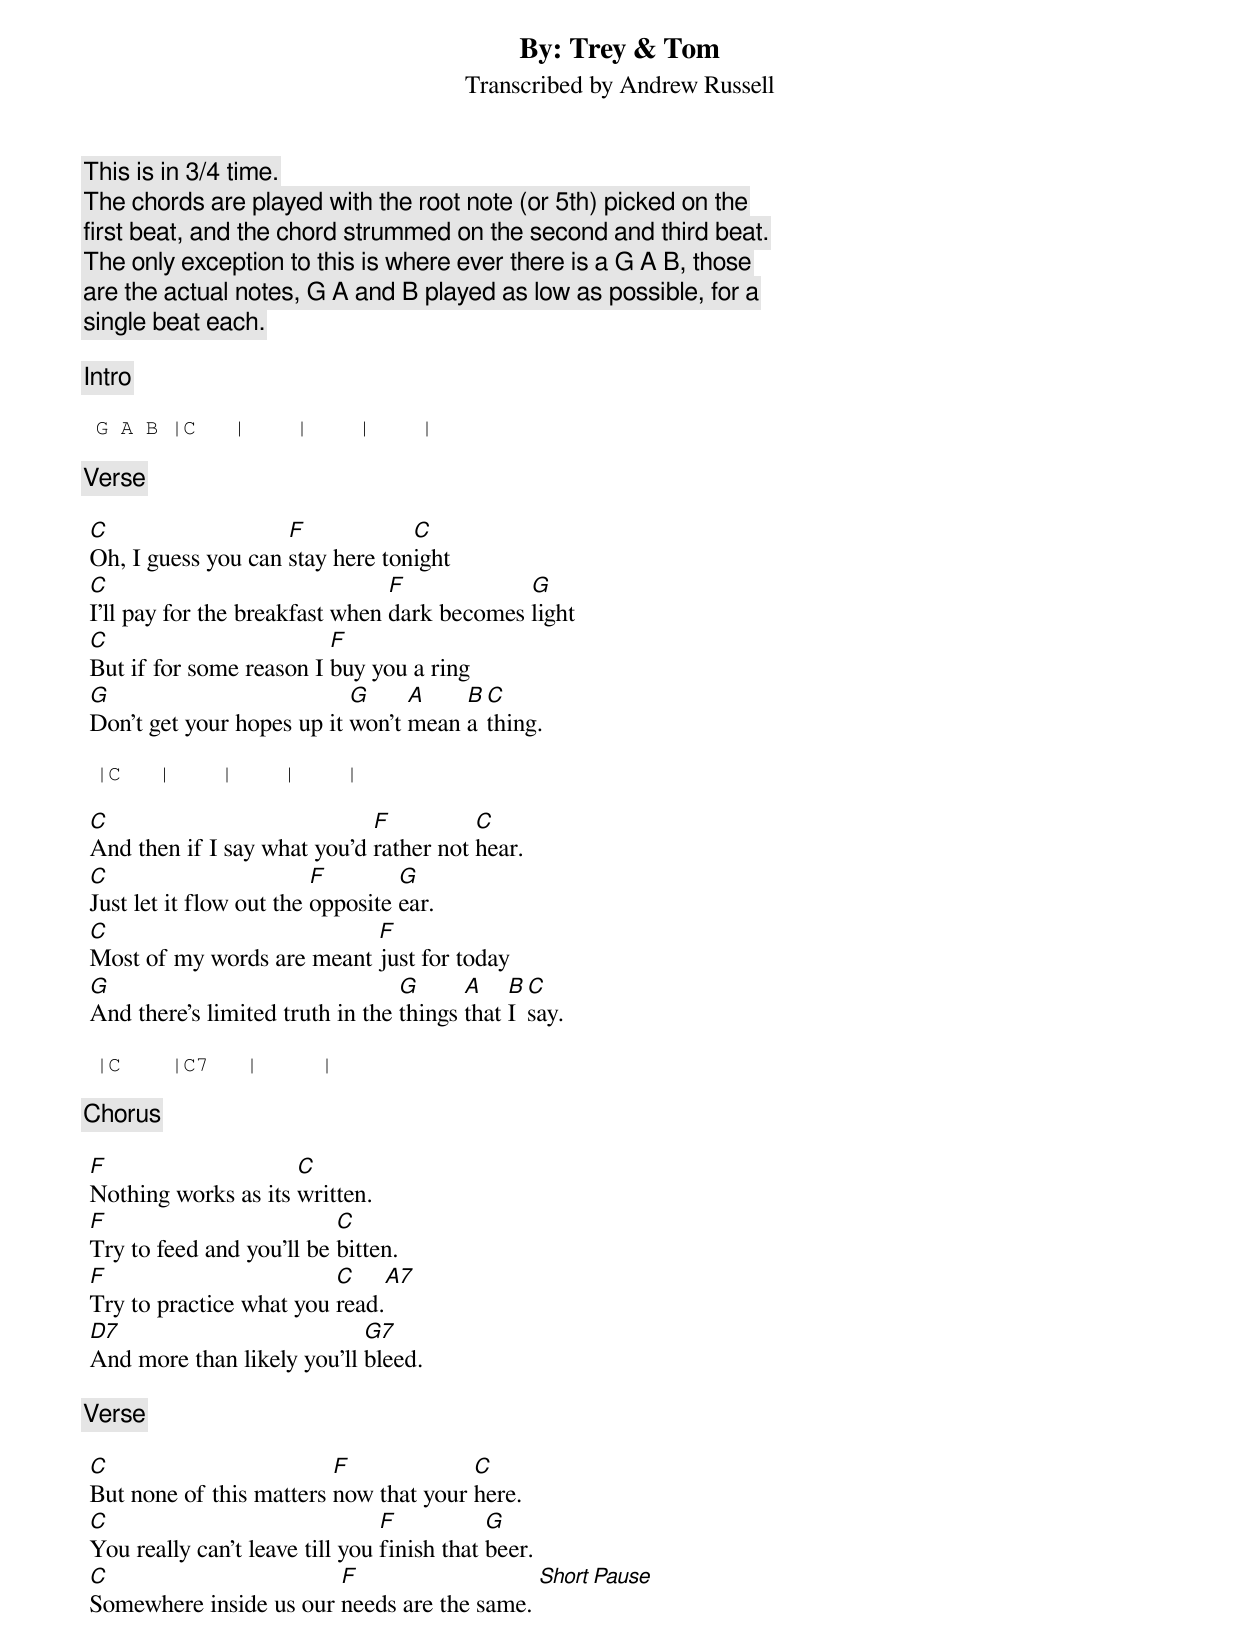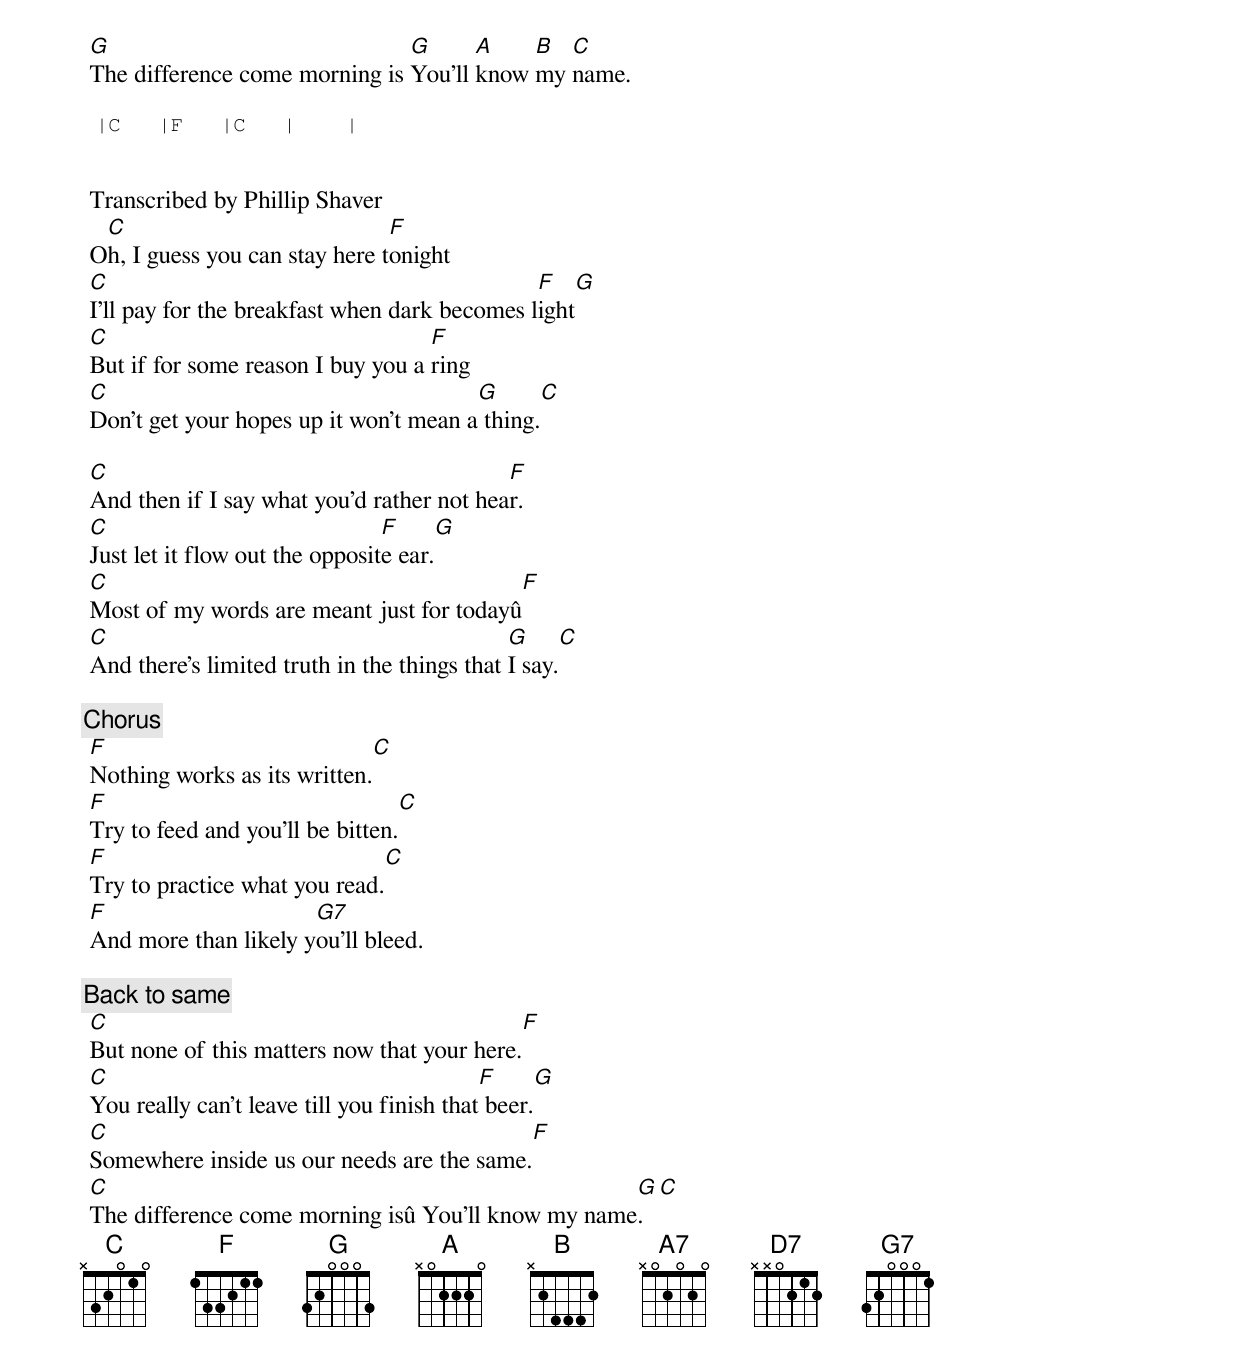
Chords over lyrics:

By: Trey & Tom
Transcribed by Andrew Russell

This is in 3/4 time.
The chords are played with the root note (or 5th) picked on the
first beat, and the chord strummed on the second and third beat.
The only exception to this is where ever there is a G A B, those
are the actual notes, G A and B played as low as possible, for a
single beat each.

 [Intro]

 G A B |C   |    |    |    |

 [Verse]

 C                   F            C
 Oh, I guess you can stay here tonight
 C                               F            G
 I'll pay for the breakfast when dark becomes light
 C                        F
 But if for some reason I buy you a ring
 G                          G     A    B C
 Don't get your hopes up it won't mean a thing.

 |C   |    |    |    |

 C                            F          C
 And then if I say what you'd rather not hear.
 C                        F        G
 Just let it flow out the opposite ear.
 C                          F
 Most of my words are meant just for today
 G                                G      A    B C
 And there's limited truth in the things that I say.

 |C    |C7   |     |

 [Chorus]

 F                    C
 Nothing works as its written.
 F                         C
 Try to feed and you'll be bitten.
 F                        C      A7
 Try to practice what you read.
 D7                          G7
 And more than likely you'll bleed.

 [Verse]

 C                        F             C
 But none of this matters now that your here.
 C                               F           G
 You really can't leave till you finish that beer.
 C                       F
 Somewhere inside us our needs are the same. [Short Pause]
 G                              G      A    B  C
 The difference come morning is You'll know my name.

 |C   |F   |C   |    |


 Transcribed by Phillip Shaver
  C                             F
 Oh, I guess you can stay here tonight
 C                                             F                     G
 I'll pay for the breakfast when dark becomes light
 C                                  F
 But if for some reason I buy you a ring
 C                                      G                       C
 Don't get your hopes up it won't mean a thing.

 C                                          F
 And then if I say what you'd rather not hear.
 C                               F             G
 Just let it flow out the opposite ear.
 C                                          F
 Most of my words are meant just for todayû
 C                                            G                C
 And there's limited truth in the things that I say.

 [Chorus]
 F                              C
 Nothing works as its written.
 F                                    C
 Try to feed and you'll be bitten.
 F                                    C
 Try to practice what you read.
 F                     G7
 And more than likely you'll bleed.

 [Back to same]
 C                                                F
 But none of this matters now that your here.
 C                                          F              G
 You really can't leave till you finish that beer.
 C                                                         F
 Somewhere inside us our needs are the same.
 C                                                  G                       C
 The difference come morning isû You'll know my name.
